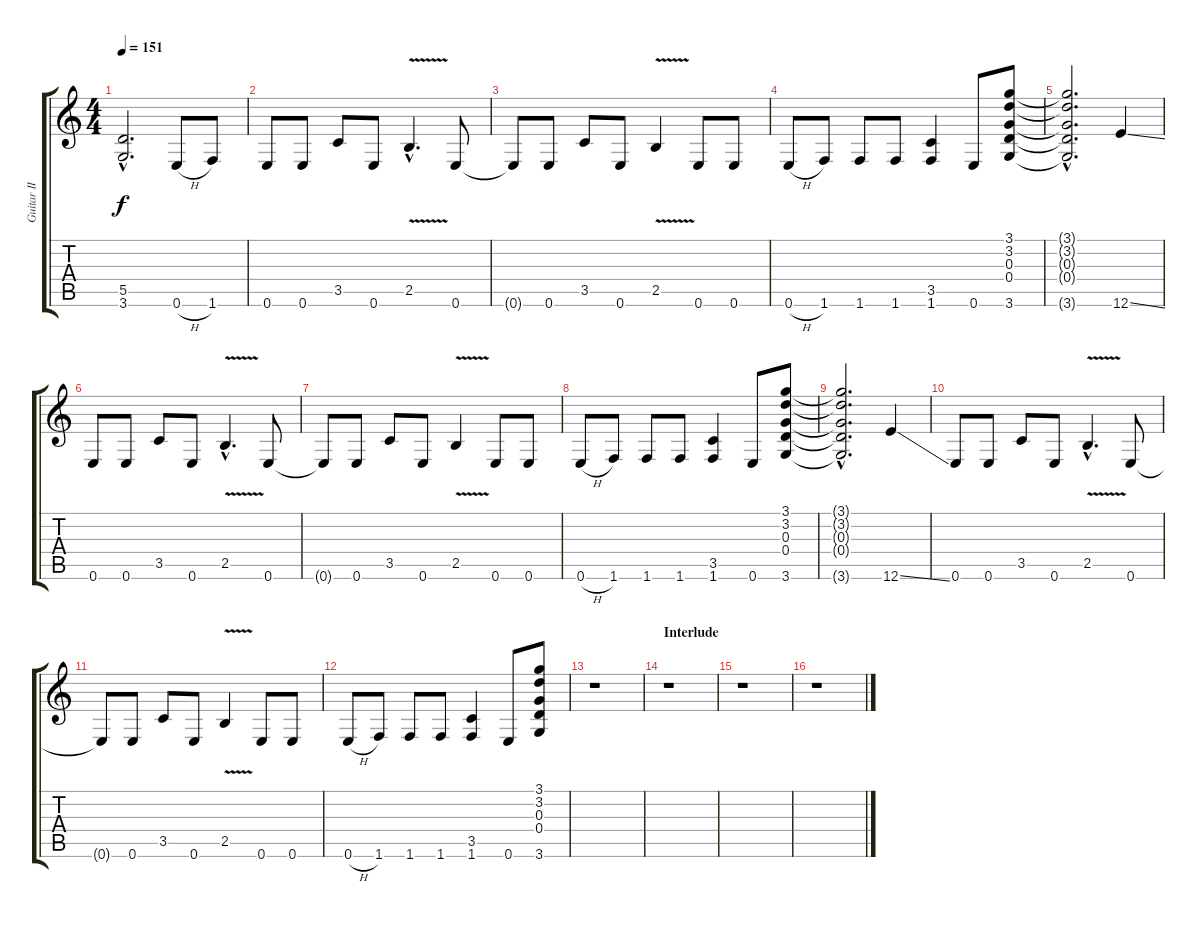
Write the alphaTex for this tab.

\track ("Guitar II" "Guitar II") {instrument overdrivenguitar}
\staff {score tabs}
\tuning (E4 B3 G3 D3 A2 E2) {hide}
\ts (4 4)
\tempo 151
\clef g2
\ks c
(5.5{hac t} 3.6{hac t}).2{d dy f} 0.6{h}.8 1.6.8 |
0.6.8 0.6.8 3.5.8 0.6.8 2.5{v hac}.4{d} 0.6.8 |
0.6{t}.8 0.6.8 3.5.8 0.6.8 2.5{v}.4 0.6.8 0.6.8 |
0.6{h}.8 1.6.8 1.6.8 1.6.8 (3.5 1.6).4 0.6.8 (3.1 3.2 0.3 0.4 3.6).8 |
(3.1{hac t} 3.2{hac t} 0.3{hac t} 0.4{hac t} 3.6{hac t}).2{d} 12.6{ss}.4 |
0.6.8 0.6.8 3.5.8 0.6.8 2.5{v hac}.4{d} 0.6.8 |
0.6{t}.8 0.6.8 3.5.8 0.6.8 2.5{v}.4 0.6.8 0.6.8 |
0.6{h}.8 1.6.8 1.6.8 1.6.8 (3.5 1.6).4 0.6.8 (3.1 3.2 0.3 0.4 3.6).8 |
(3.1{hac t} 3.2{hac t} 0.3{hac t} 0.4{hac t} 3.6{hac t}).2{d} 12.6{ss}.4 |
0.6.8 0.6.8 3.5.8 0.6.8 2.5{v hac}.4{d} 0.6.8 |
0.6{t}.8 0.6.8 3.5.8 0.6.8 2.5{v}.4 0.6.8 0.6.8 |
0.6{h}.8 1.6.8 1.6.8 1.6.8 (3.5 1.6).4 0.6.8 (3.1 3.2 0.3 0.4 3.6).8 |
r.1 |
\section ("" "Interlude")
r.1 |
r.1 |
r.1
